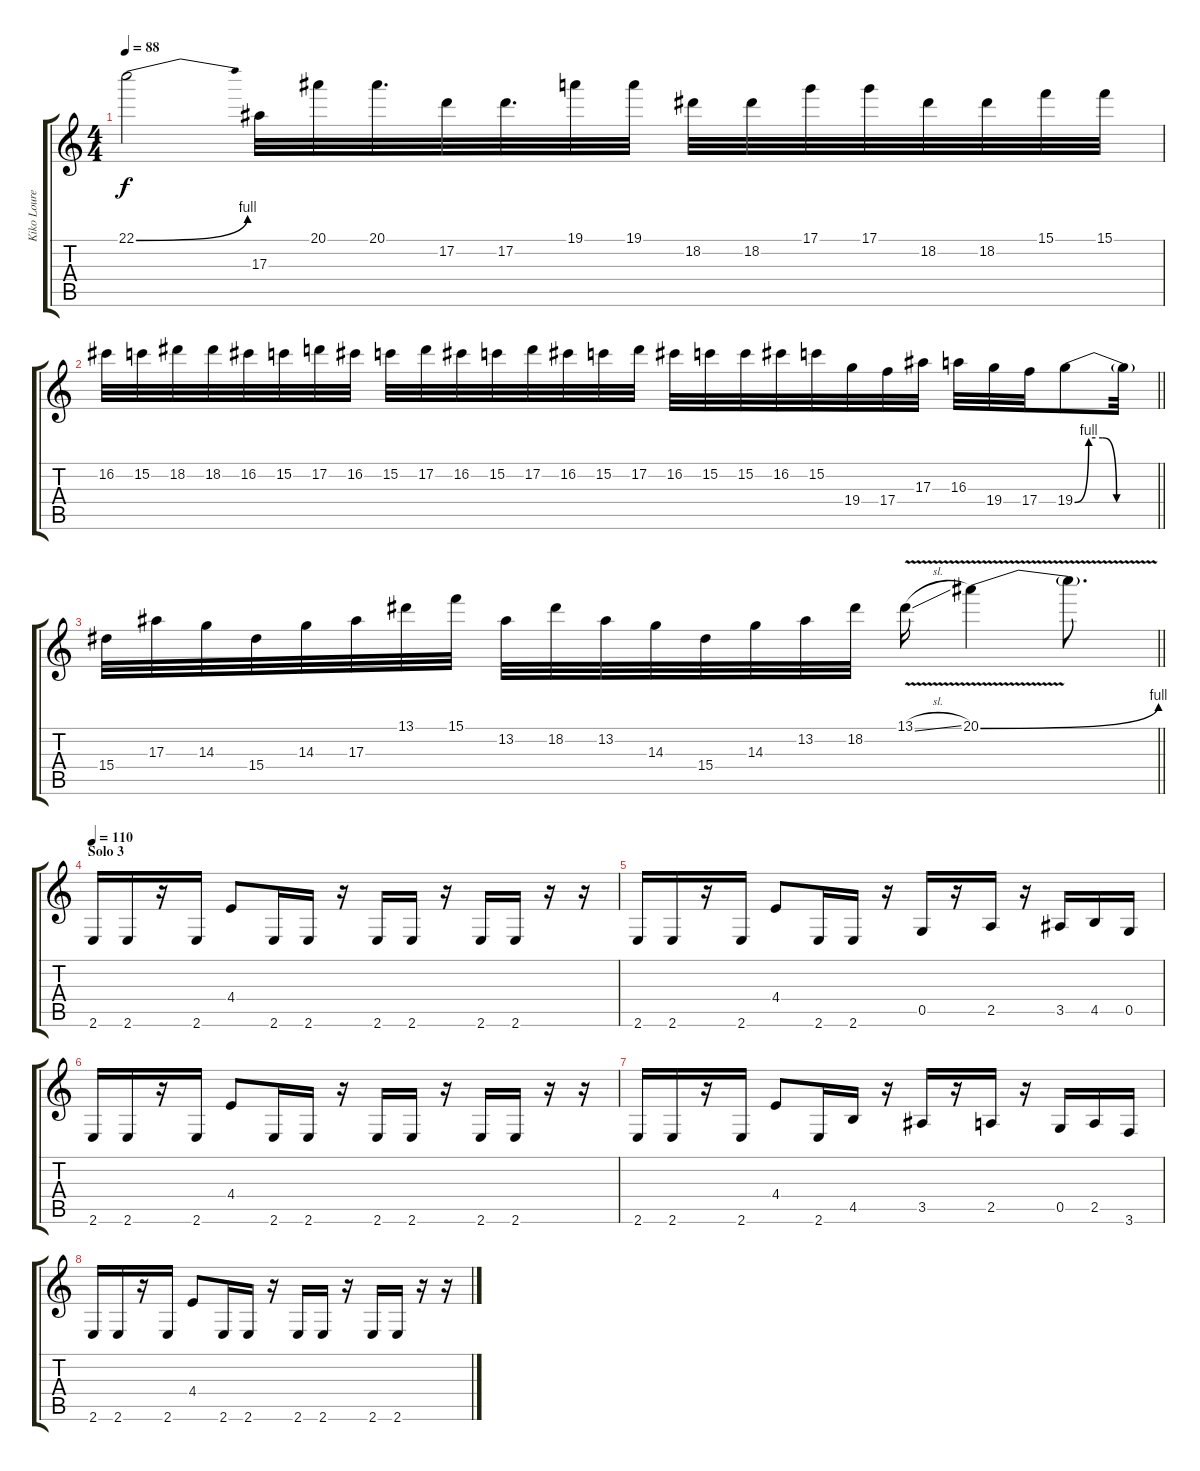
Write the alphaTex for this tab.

\track ("Kiko Loureiro" "Kiko Loure") {instrument distortionguitar}
\staff {score tabs}
\tuning (D4 A3 F3 C3 G2 D2) {hide}
\ts (4 4)
\tempo 88
\clef g2
\ks c
22.1{be (bend 0 0 60 4)}.2{dy f} 17.3.32 20.1.32 20.1.32{d} 17.2.32 17.2.32{d} 19.1.32 19.1.32 18.2.32 18.2.32 17.1.32 17.1.32 18.2.32 18.2.32 15.1.32 15.1.32 |
\barLineRight lightlight
16.2.32 15.2.32 18.2.32 18.2.32 16.2.32 15.2.32 17.2.32 16.2.32 15.2.32 17.2.32 16.2.32 15.2.32 17.2.32 16.2.32 15.2.32 17.2.32 16.2.32 15.2.32 15.2.32 16.2.32 15.2.32 19.4.32 17.4.32 17.3.32 16.3.32 19.4.32 17.4.32 19.4{be (custom 0 0 10 4 20 4 30 0 60 0)}.8 19.4{t}.32 |
\barLineRight lightlight
15.4.32 17.3.32 14.3.32 15.4.32 14.3.32 17.3.32 13.1.32 15.1.32 13.2.32 18.2.32 13.2.32 14.3.32 15.4.32 14.3.32 13.2.32 18.2.32 13.1{v sl}.16 20.1{be (bend 0 0 60 4) v}.4 20.1{t}.8{d} |
\section ("" "Solo 3")
\tempo 110
2.6.16 2.6.16 r.16 2.6.16 4.4.8 2.6.16 2.6.16 r.16 2.6.16 2.6.16 r.16 2.6.16 2.6.16 r.16 r.16 |
2.6.16 2.6.16 r.16 2.6.16 4.4.8 2.6.16 2.6.16 r.16 0.5.16 r.16 2.5.16 r.16 3.5.16 4.5.16 0.5.16 |
2.6.16 2.6.16 r.16 2.6.16 4.4.8 2.6.16 2.6.16 r.16 2.6.16 2.6.16 r.16 2.6.16 2.6.16 r.16 r.16 |
2.6.16 2.6.16 r.16 2.6.16 4.4.8 2.6.16 4.5.16 r.16 3.5.16 r.16 2.5.16 r.16 0.5.16 2.5.16 3.6.16 |
2.6.16 2.6.16 r.16 2.6.16 4.4.8 2.6.16 2.6.16 r.16 2.6.16 2.6.16 r.16 2.6.16 2.6.16 r.16 r.16
